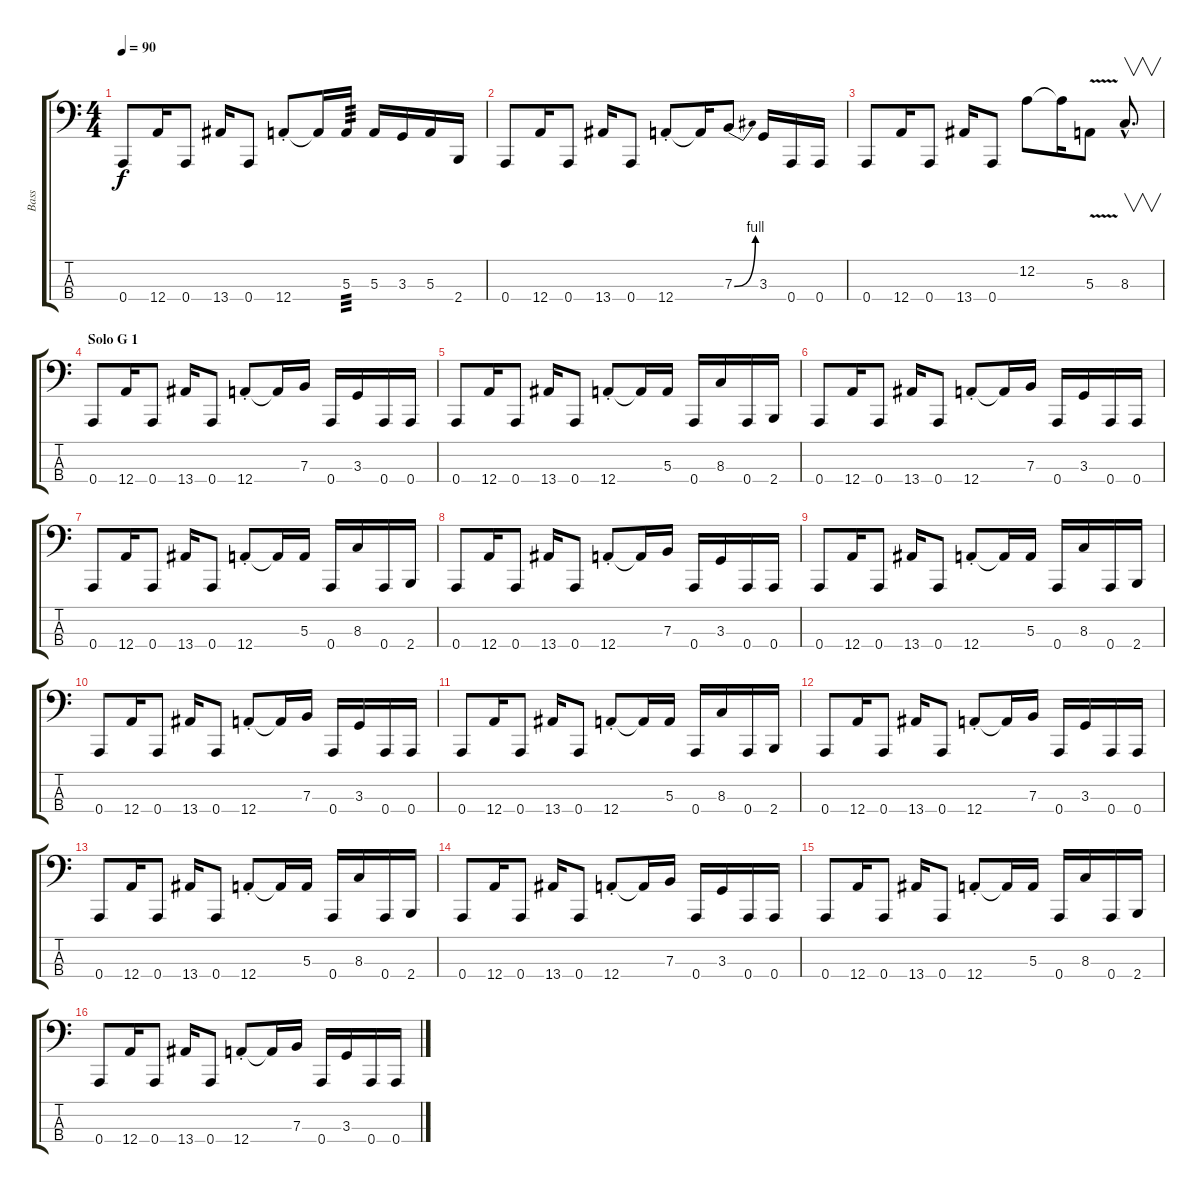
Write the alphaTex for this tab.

\track ("Bass" "Bass") {instrument slapbass1}
\staff {score tabs}
\tuning (G2 A1 E1 A0) {hide}
\ts (4 4)
\tempo 90
\clef f4
\ks c
0.4.8{dy f} 12.4.16 0.4.8 13.4.16 0.4.8 12.4{st}.8 12.4{t}.16 5.3.16{tp 3} 5.3.16 3.3.16 5.3.16 2.4.16 |
0.4.8 12.4.16 0.4.8 13.4.16 0.4.8 12.4{st}.8 12.4{t}.16 7.3{be (bend 0 0 60 4)}.8 3.3.16 0.4.16 0.4.16 |
0.4.8 12.4.16 0.4.8 13.4.16 0.4.8 12.2.8 12.2{t}.16 5.3{v}.8 8.3{hac}.8{v d} |
\section ("" "Solo G 1")
0.4.8 12.4.16 0.4.8 13.4.16 0.4.8 12.4{st}.8 12.4{t}.16 7.3.16 0.4.16 3.3.16 0.4.16 0.4.16 |
0.4.8 12.4.16 0.4.8 13.4.16 0.4.8 12.4{st}.8 12.4{t}.16 5.3.16 0.4.16 8.3.16 0.4.16 2.4.16 |
0.4.8 12.4.16 0.4.8 13.4.16 0.4.8 12.4{st}.8 12.4{t}.16 7.3.16 0.4.16 3.3.16 0.4.16 0.4.16 |
0.4.8 12.4.16 0.4.8 13.4.16 0.4.8 12.4{st}.8 12.4{t}.16 5.3.16 0.4.16 8.3.16 0.4.16 2.4.16 |
0.4.8 12.4.16 0.4.8 13.4.16 0.4.8 12.4{st}.8 12.4{t}.16 7.3.16 0.4.16 3.3.16 0.4.16 0.4.16 |
0.4.8 12.4.16 0.4.8 13.4.16 0.4.8 12.4{st}.8 12.4{t}.16 5.3.16 0.4.16 8.3.16 0.4.16 2.4.16 |
0.4.8 12.4.16 0.4.8 13.4.16 0.4.8 12.4{st}.8 12.4{t}.16 7.3.16 0.4.16 3.3.16 0.4.16 0.4.16 |
0.4.8 12.4.16 0.4.8 13.4.16 0.4.8 12.4{st}.8 12.4{t}.16 5.3.16 0.4.16 8.3.16 0.4.16 2.4.16 |
0.4.8 12.4.16 0.4.8 13.4.16 0.4.8 12.4{st}.8 12.4{t}.16 7.3.16 0.4.16 3.3.16 0.4.16 0.4.16 |
0.4.8 12.4.16 0.4.8 13.4.16 0.4.8 12.4{st}.8 12.4{t}.16 5.3.16 0.4.16 8.3.16 0.4.16 2.4.16 |
0.4.8 12.4.16 0.4.8 13.4.16 0.4.8 12.4{st}.8 12.4{t}.16 7.3.16 0.4.16 3.3.16 0.4.16 0.4.16 |
0.4.8 12.4.16 0.4.8 13.4.16 0.4.8 12.4{st}.8 12.4{t}.16 5.3.16 0.4.16 8.3.16 0.4.16 2.4.16 |
0.4.8 12.4.16 0.4.8 13.4.16 0.4.8 12.4{st}.8 12.4{t}.16 7.3.16 0.4.16 3.3.16 0.4.16 0.4.16
